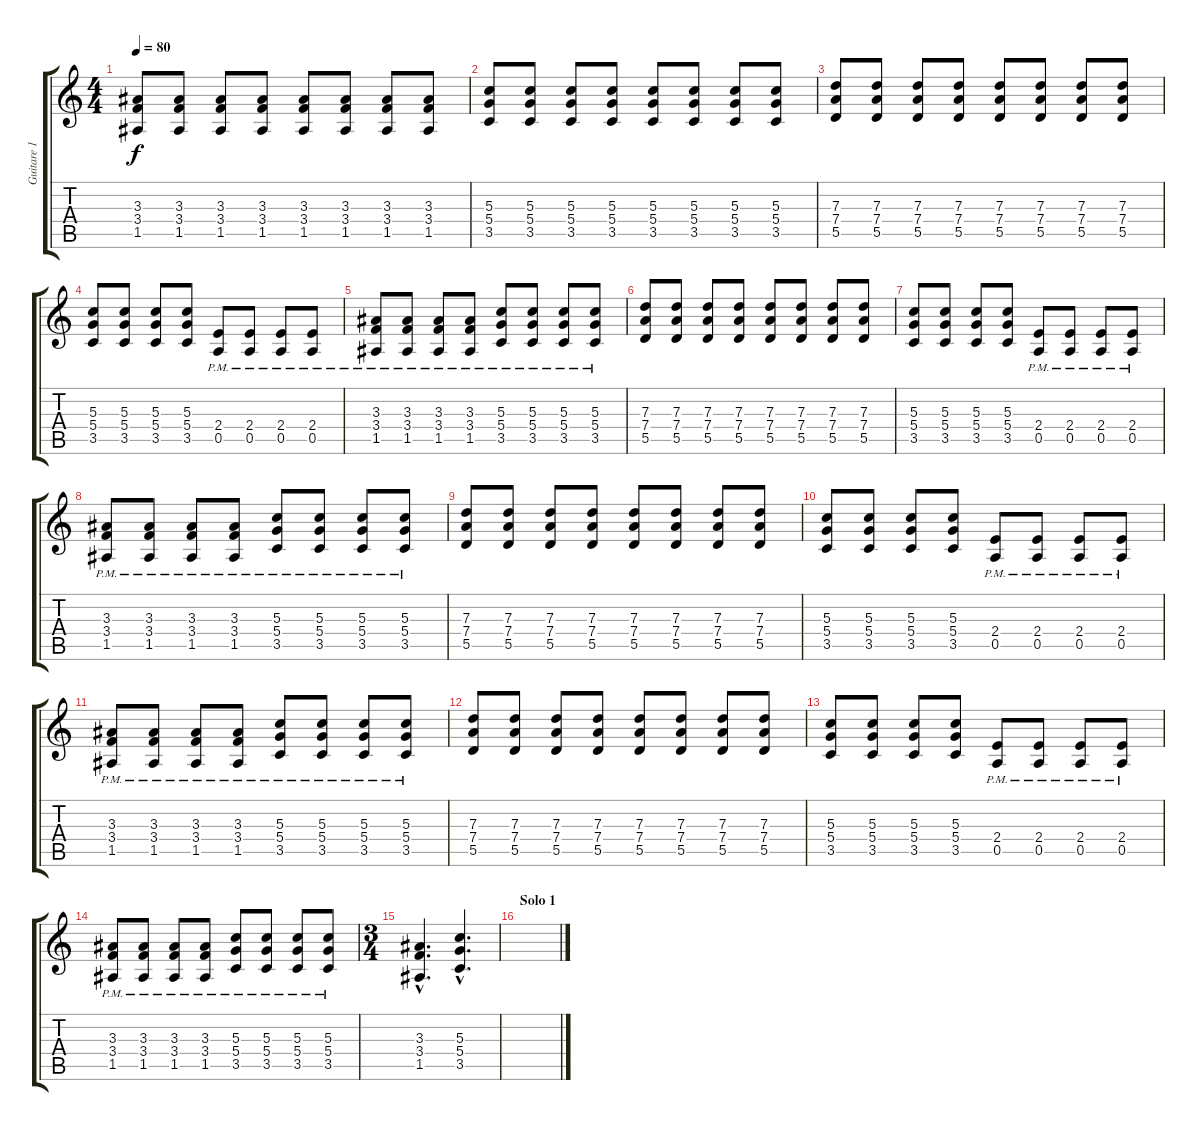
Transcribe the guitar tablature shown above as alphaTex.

\track ("Guitare 1" "Guitare 1") {instrument electricguitarjazz}
\staff {score tabs}
\tuning (E4 B3 G3 D3 A2 E2) {hide}
\ts (4 4)
\tempo 80
\clef g2
\ks c
(3.3 3.4 1.5).8{dy f instrument distortionguitar} (3.3 3.4 1.5).8 (3.3 3.4 1.5).8 (3.3 3.4 1.5).8 (3.3 3.4 1.5).8 (3.3 3.4 1.5).8 (3.3 3.4 1.5).8 (3.3 3.4 1.5).8 |
(5.3 5.4 3.5).8 (5.3 5.4 3.5).8 (5.3 5.4 3.5).8 (5.3 5.4 3.5).8 (5.3 5.4 3.5).8 (5.3 5.4 3.5).8 (5.3 5.4 3.5).8 (5.3 5.4 3.5).8 |
(7.3 7.4 5.5).8{instrument distortionguitar} (7.3 7.4 5.5).8 (7.3 7.4 5.5).8 (7.3 7.4 5.5).8 (7.3 7.4 5.5).8 (7.3 7.4 5.5).8 (7.3 7.4 5.5).8 (7.3 7.4 5.5).8 |
(5.3 5.4 3.5).8 (5.3 5.4 3.5).8 (5.3 5.4 3.5).8 (5.3 5.4 3.5).8 (2.4{pm} 0.5).8 (2.4{pm} 0.5).8 (2.4{pm} 0.5).8 (2.4{pm} 0.5).8 |
(3.3 3.4 1.5{pm}).8 (3.3 3.4 1.5{pm}).8 (3.3 3.4 1.5{pm}).8 (3.3 3.4 1.5{pm}).8 (5.3 5.4 3.5{pm}).8 (5.3 5.4 3.5{pm}).8 (5.3 5.4 3.5{pm}).8 (5.3 5.4 3.5{pm}).8 |
(7.3 7.4 5.5).8{instrument distortionguitar} (7.3 7.4 5.5).8 (7.3 7.4 5.5).8 (7.3 7.4 5.5).8 (7.3 7.4 5.5).8 (7.3 7.4 5.5).8 (7.3 7.4 5.5).8 (7.3 7.4 5.5).8 |
(5.3 5.4 3.5).8 (5.3 5.4 3.5).8 (5.3 5.4 3.5).8 (5.3 5.4 3.5).8 (2.4{pm} 0.5).8 (2.4{pm} 0.5).8 (2.4{pm} 0.5).8 (2.4{pm} 0.5).8 |
(3.3 3.4 1.5{pm}).8 (3.3 3.4 1.5{pm}).8 (3.3 3.4 1.5{pm}).8 (3.3 3.4 1.5{pm}).8 (5.3 5.4 3.5{pm}).8 (5.3 5.4 3.5{pm}).8 (5.3 5.4 3.5{pm}).8 (5.3 5.4 3.5{pm}).8 |
(7.3 7.4 5.5).8{instrument distortionguitar} (7.3 7.4 5.5).8 (7.3 7.4 5.5).8 (7.3 7.4 5.5).8 (7.3 7.4 5.5).8 (7.3 7.4 5.5).8 (7.3 7.4 5.5).8 (7.3 7.4 5.5).8 |
(5.3 5.4 3.5).8 (5.3 5.4 3.5).8 (5.3 5.4 3.5).8 (5.3 5.4 3.5).8 (2.4{pm} 0.5).8 (2.4{pm} 0.5).8 (2.4{pm} 0.5).8 (2.4{pm} 0.5).8 |
(3.3 3.4 1.5{pm}).8 (3.3 3.4 1.5{pm}).8 (3.3 3.4 1.5{pm}).8 (3.3 3.4 1.5{pm}).8 (5.3 5.4 3.5{pm}).8 (5.3 5.4 3.5{pm}).8 (5.3 5.4 3.5{pm}).8 (5.3 5.4 3.5{pm}).8 |
(7.3 7.4 5.5).8{instrument distortionguitar} (7.3 7.4 5.5).8 (7.3 7.4 5.5).8 (7.3 7.4 5.5).8 (7.3 7.4 5.5).8 (7.3 7.4 5.5).8 (7.3 7.4 5.5).8 (7.3 7.4 5.5).8 |
(5.3 5.4 3.5).8 (5.3 5.4 3.5).8 (5.3 5.4 3.5).8 (5.3 5.4 3.5).8 (2.4{pm} 0.5).8 (2.4{pm} 0.5).8 (2.4{pm} 0.5).8 (2.4{pm} 0.5).8 |
(3.3 3.4 1.5{pm}).8 (3.3 3.4 1.5{pm}).8 (3.3 3.4 1.5{pm}).8 (3.3 3.4 1.5{pm}).8 (5.3 5.4 3.5{pm}).8 (5.3 5.4 3.5{pm}).8 (5.3 5.4 3.5{pm}).8 (5.3 5.4 3.5{pm}).8 |
\ts (3 4)
(3.3{hac} 3.4{hac} 1.5{hac}).4{d} (5.3{hac} 5.4{hac} 3.5{hac}).4{d} |
\section ("" "Solo 1")
